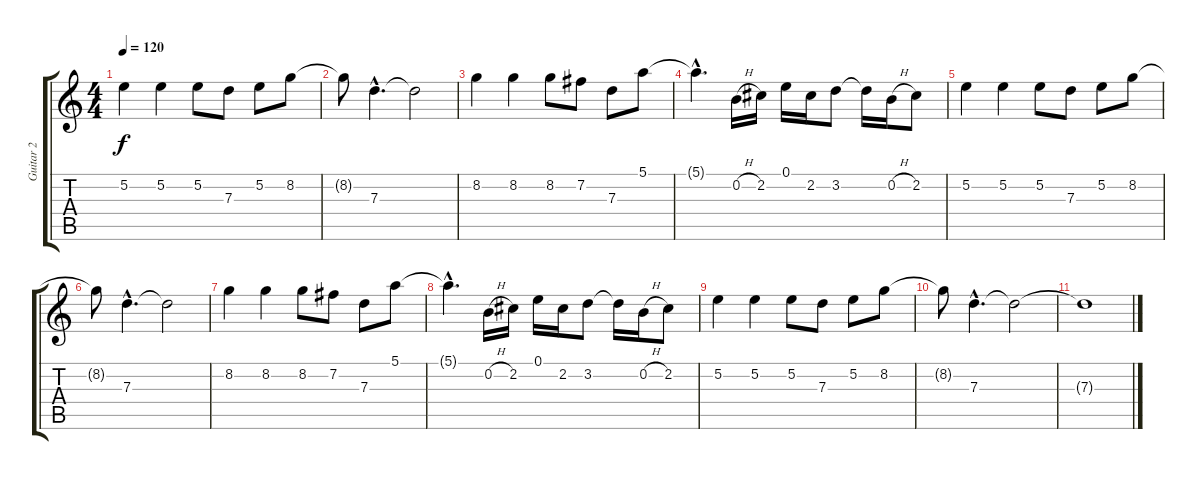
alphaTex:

\track ("Guitar 2" "Guitar 2") {instrument electricguitarclean}
\staff {score tabs}
\tuning (E4 B3 G3 D3 A2 E2) {hide}
\ts (4 4)
\tempo 120
\clef g2
\ks c
5.2.4{dy f} 5.2.4 5.2.8 7.3.8 5.2.8 8.2.8 |
8.2{t}.8 7.3{hac}.4{d} 7.3{t}.2 |
8.2.4 8.2.4 8.2.8 7.2.8 7.3.8 5.1.8 |
5.1{hac t}.4{d} 0.2{h}.16 2.2.16 0.1.16 2.2.16 3.2.8 3.2{t}.16 0.2{h}.16 2.2.8 |
5.2.4 5.2.4 5.2.8 7.3.8 5.2.8 8.2.8 |
8.2{t}.8 7.3{hac}.4{d} 7.3{t}.2 |
8.2.4 8.2.4 8.2.8 7.2.8 7.3.8 5.1.8 |
5.1{hac t}.4{d} 0.2{h}.16 2.2.16 0.1.16 2.2.16 3.2.8 3.2{t}.16 0.2{h}.16 2.2.8 |
5.2.4 5.2.4 5.2.8 7.3.8 5.2.8 8.2.8 |
8.2{t}.8 7.3{hac}.4{d} 7.3{t}.2 |
7.3{t}.1
